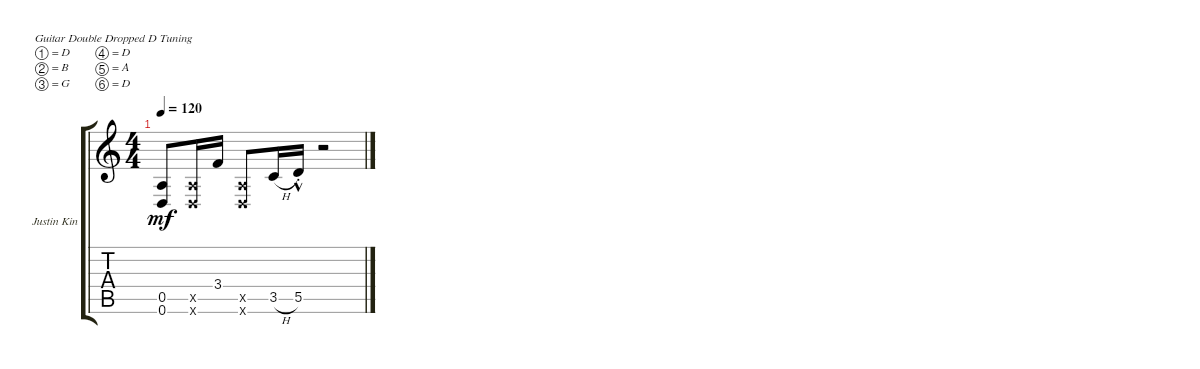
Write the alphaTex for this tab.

\bracketExtendMode groupsimilarinstruments
\firstSystemTrackNameOrientation horizontal
\otherSystemsTrackNameOrientation horizontal
\track ("Justin King" "Justin Kin") {instrument acousticguitarsteel}
\staff {score tabs}
\tuning (D4 B3 G3 D3 A2 D2)
\ts (4 4)
\tempo 120
\clef g2
\ks c
(0.5 0.6).8{dy mf} (0.5{x} 0.6{x}).16 3.4.16 (0.5{x} 0.6{x}).8 3.5{h}.16 5.5{hac st}.16 r.2
